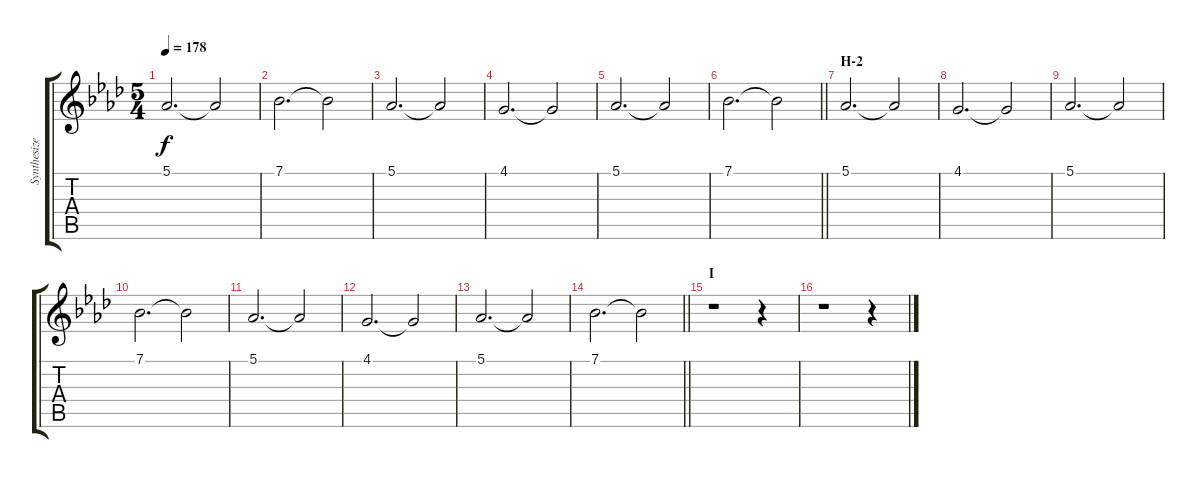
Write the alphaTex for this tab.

\track ("Synthesizer I" "Synthesize") {instrument pad2warm}
\staff {score tabs}
\tuning (Eb4 Bb3 Gb3 Db3 Ab2 Db2) {hide}
\ts (5 4)
\tempo 178
\clef g2
\ks ab
5.1.2{d dy f} 5.1{t}.2 |
7.1.2{d} 7.1{t}.2 |
5.1.2{d} 5.1{t}.2 |
4.1.2{d} 4.1{t}.2 |
5.1.2{d} 5.1{t}.2 |
\barLineRight lightlight
7.1.2{d} 7.1{t}.2 |
\section ("" "H-2")
5.1.2{d} 5.1{t}.2 |
4.1.2{d} 4.1{t}.2 |
5.1.2{d} 5.1{t}.2 |
7.1.2{d} 7.1{t}.2 |
5.1.2{d} 5.1{t}.2 |
4.1.2{d} 4.1{t}.2 |
5.1.2{d} 5.1{t}.2 |
\barLineRight lightlight
7.1.2{d} 7.1{t}.2 |
\section ("" "I")
r.1 r.4 |
r.1 r.4
